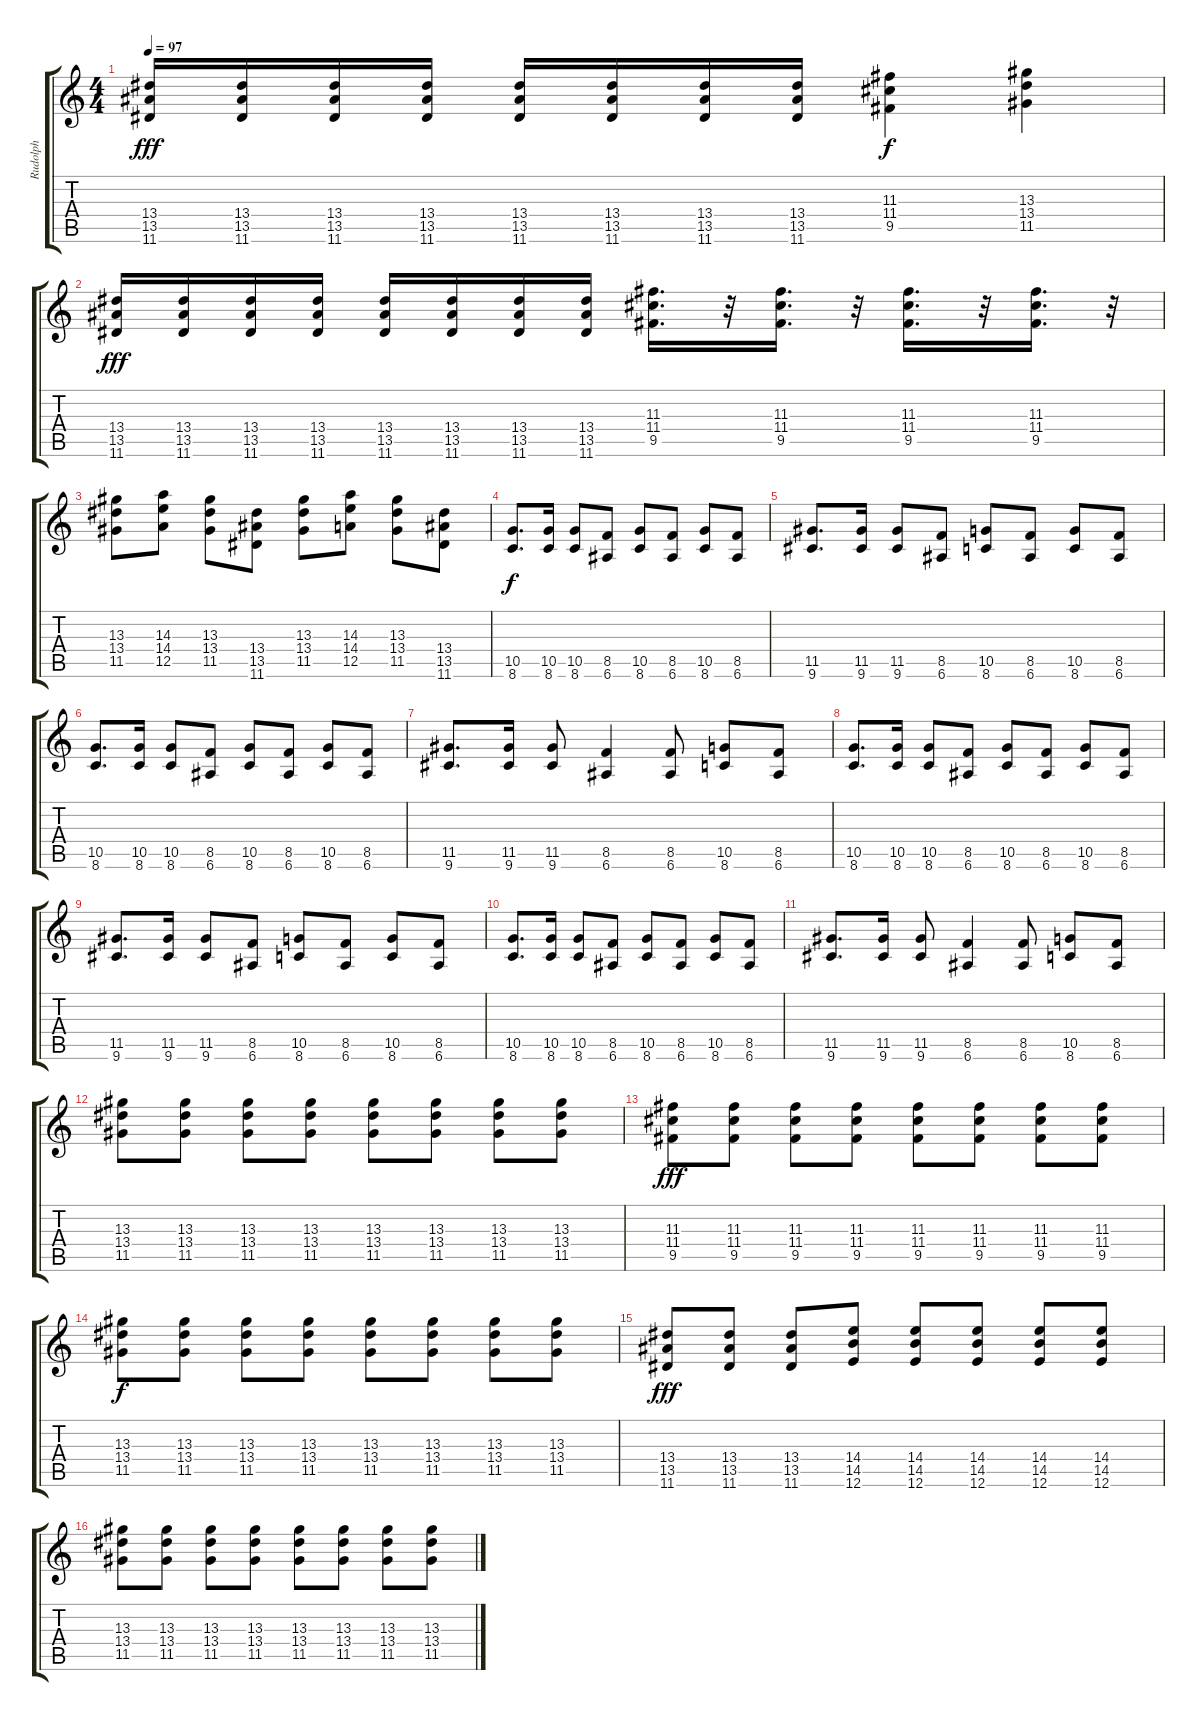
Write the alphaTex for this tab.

\track ("Rudolph" "Rudolph") {instrument distortionguitar}
\staff {score tabs}
\tuning (E4 B3 G3 D3 A2 E2) {hide}
\ts (4 4)
\tempo 97
\clef g2
\ks c
(13.4 13.5 11.6).16{dy fff} (13.4 13.5 11.6).16 (13.4 13.5 11.6).16 (13.4 13.5 11.6).16 (13.4 13.5 11.6).16 (13.4 13.5 11.6).16 (13.4 13.5 11.6).16 (13.4 13.5 11.6).16 (11.3 11.4 9.5).4{dy f} (13.3 13.4 11.5).4 |
(13.4 13.5 11.6).16{dy fff} (13.4 13.5 11.6).16 (13.4 13.5 11.6).16 (13.4 13.5 11.6).16 (13.4 13.5 11.6).16 (13.4 13.5 11.6).16 (13.4 13.5 11.6).16 (13.4 13.5 11.6).16 (11.3 11.4 9.5).16{d} r.32 (11.3 11.4 9.5).16{d} r.32 (11.3 11.4 9.5).16{d} r.32 (11.3 11.4 9.5).16{d} r.32 |
(13.3 13.4 11.5).8 (14.3 14.4 12.5).8 (13.3 13.4 11.5).8 (13.4 13.5 11.6).8 (13.3 13.4 11.5).8 (14.3 14.4 12.5).8 (13.3 13.4 11.5).8 (13.4 13.5 11.6).8 |
(10.5 8.6).8{d dy f} (10.5 8.6).16 (10.5 8.6).8 (8.5 6.6).8 (10.5 8.6).8 (8.5 6.6).8 (10.5 8.6).8 (8.5 6.6).8 |
(11.5 9.6).8{d} (11.5 9.6).16 (11.5 9.6).8 (8.5 6.6).8 (10.5 8.6).8 (8.5 6.6).8 (10.5 8.6).8 (8.5 6.6).8 |
(10.5 8.6).8{d} (10.5 8.6).16 (10.5 8.6).8 (8.5 6.6).8 (10.5 8.6).8 (8.5 6.6).8 (10.5 8.6).8 (8.5 6.6).8 |
(11.5 9.6).8{d} (11.5 9.6).16 (11.5 9.6).8 (8.5 6.6).4 (8.5 6.6).8 (10.5 8.6).8 (8.5 6.6).8 |
(10.5 8.6).8{d} (10.5 8.6).16 (10.5 8.6).8 (8.5 6.6).8 (10.5 8.6).8 (8.5 6.6).8 (10.5 8.6).8 (8.5 6.6).8 |
(11.5 9.6).8{d} (11.5 9.6).16 (11.5 9.6).8 (8.5 6.6).8 (10.5 8.6).8 (8.5 6.6).8 (10.5 8.6).8 (8.5 6.6).8 |
(10.5 8.6).8{d} (10.5 8.6).16 (10.5 8.6).8 (8.5 6.6).8 (10.5 8.6).8 (8.5 6.6).8 (10.5 8.6).8 (8.5 6.6).8 |
(11.5 9.6).8{d} (11.5 9.6).16 (11.5 9.6).8 (8.5 6.6).4 (8.5 6.6).8 (10.5 8.6).8 (8.5 6.6).8 |
(13.3 13.4 11.5).8 (13.3 13.4 11.5).8 (13.3 13.4 11.5).8 (13.3 13.4 11.5).8 (13.3 13.4 11.5).8 (13.3 13.4 11.5).8 (13.3 13.4 11.5).8 (13.3 13.4 11.5).8 |
(11.3 11.4 9.5).8{dy fff} (11.3 11.4 9.5).8 (11.3 11.4 9.5).8 (11.3 11.4 9.5).8 (11.3 11.4 9.5).8 (11.3 11.4 9.5).8 (11.3 11.4 9.5).8 (11.3 11.4 9.5).8 |
(13.3 13.4 11.5).8{dy f} (13.3 13.4 11.5).8 (13.3 13.4 11.5).8 (13.3 13.4 11.5).8 (13.3 13.4 11.5).8 (13.3 13.4 11.5).8 (13.3 13.4 11.5).8 (13.3 13.4 11.5).8 |
(13.4 13.5 11.6).8{dy fff} (13.4 13.5 11.6).8 (13.4 13.5 11.6).8 (14.4 14.5 12.6).8 (14.4 14.5 12.6).8 (14.4 14.5 12.6).8 (14.4 14.5 12.6).8 (14.4 14.5 12.6).8 |
(13.3 13.4 11.5).8 (13.3 13.4 11.5).8 (13.3 13.4 11.5).8 (13.3 13.4 11.5).8 (13.3 13.4 11.5).8 (13.3 13.4 11.5).8 (13.3 13.4 11.5).8 (13.3 13.4 11.5).8
